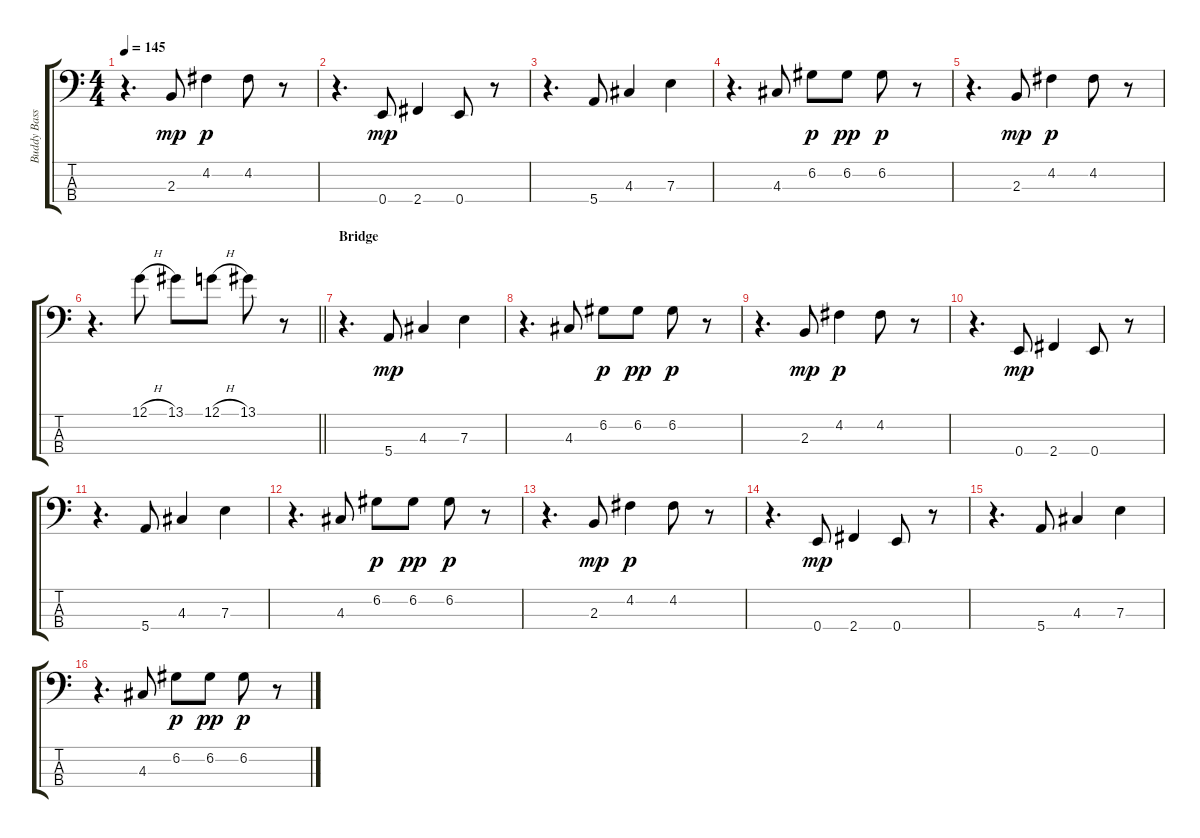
\track ("Buddy Bass" "Buddy Bass") {instrument electricbassfinger}
\staff {score tabs}
\tuning (G2 D2 A1 E1) {hide}
\ts (4 4)
\tempo 145
\clef f4
\ks c
r.4{d dy p} 2.3.8{dy mp} 4.2.4{dy p} 4.2.8 r.8 |
r.4{d} 0.4.8{dy mp} 2.4.4 0.4.8 r.8 |
r.4{d} 5.4.8 4.3.4 7.3.4 |
r.4{d} 4.3.8 6.2.8{dy p} 6.2.8{dy pp} 6.2.8{dy p} r.8 |
r.4{d} 2.3.8{dy mp} 4.2.4{dy p} 4.2.8 r.8 |
\barLineRight lightlight
r.4{d} 12.1{h}.8 13.1.8 12.1{h}.8 13.1.8 r.8 |
\section ("" "Bridge")
r.4{d} 5.4.8{dy mp} 4.3.4 7.3.4 |
r.4{d} 4.3.8 6.2.8{dy p} 6.2.8{dy pp} 6.2.8{dy p} r.8 |
r.4{d} 2.3.8{dy mp} 4.2.4{dy p} 4.2.8 r.8 |
r.4{d} 0.4.8{dy mp} 2.4.4 0.4.8 r.8 |
r.4{d} 5.4.8 4.3.4 7.3.4 |
r.4{d} 4.3.8 6.2.8{dy p} 6.2.8{dy pp} 6.2.8{dy p} r.8 |
r.4{d} 2.3.8{dy mp} 4.2.4{dy p} 4.2.8 r.8 |
r.4{d} 0.4.8{dy mp} 2.4.4 0.4.8 r.8 |
r.4{d} 5.4.8 4.3.4 7.3.4 |
r.4{d} 4.3.8 6.2.8{dy p} 6.2.8{dy pp} 6.2.8{dy p} r.8
